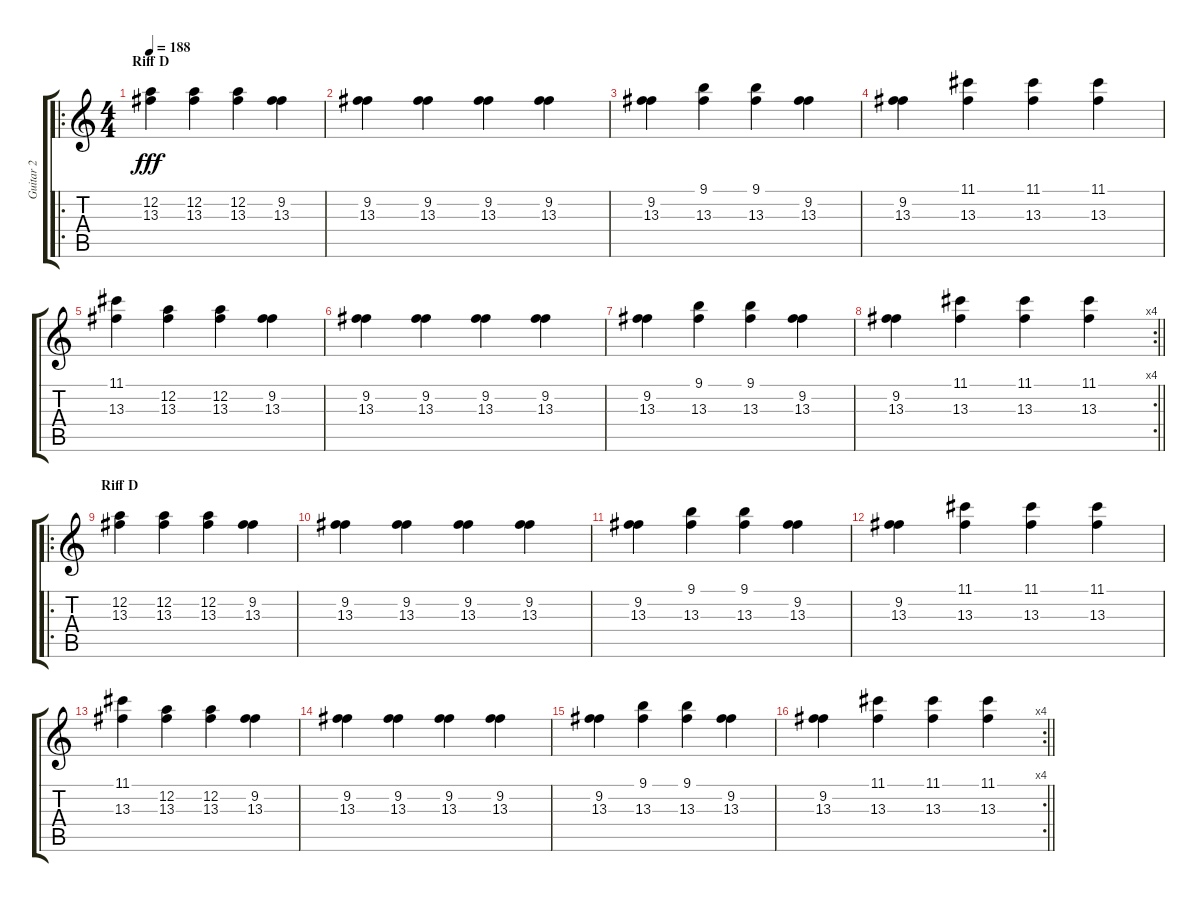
\track ("Guitar 2" "Guitar 2") {instrument overdrivenguitar}
\staff {score tabs}
\tuning (D4 A3 F3 C3 G2 D2) {hide}
\ro
\ts (4 4)
\section ("" "Riff D")
\tempo 188
\clef g2
\ks c
(12.2 13.3).4{dy fff} (12.2 13.3).4 (12.2 13.3).4 (9.2 13.3).4 |
(9.2 13.3).4 (9.2 13.3).4 (9.2 13.3).4 (9.2 13.3).4 |
(9.2 13.3).4 (9.1 13.3).4 (9.1 13.3).4 (9.2 13.3).4 |
(9.2 13.3).4 (11.1 13.3).4 (11.1 13.3).4 (11.1 13.3).4 |
(11.1 13.3).4 (12.2 13.3).4 (12.2 13.3).4 (9.2 13.3).4 |
(9.2 13.3).4 (9.2 13.3).4 (9.2 13.3).4 (9.2 13.3).4 |
(9.2 13.3).4 (9.1 13.3).4 (9.1 13.3).4 (9.2 13.3).4 |
\rc 4
\barLineRight lightlight
(9.2 13.3).4 (11.1 13.3).4 (11.1 13.3).4 (11.1 13.3).4 |
\ro
\section ("" "Riff D")
(12.2 13.3).4{volume 11} (12.2 13.3).4 (12.2 13.3).4 (9.2 13.3).4 |
(9.2 13.3).4 (9.2 13.3).4 (9.2 13.3).4 (9.2 13.3).4 |
(9.2 13.3).4 (9.1 13.3).4 (9.1 13.3).4 (9.2 13.3).4 |
(9.2 13.3).4 (11.1 13.3).4 (11.1 13.3).4 (11.1 13.3).4 |
(11.1 13.3).4 (12.2 13.3).4 (12.2 13.3).4 (9.2 13.3).4 |
(9.2 13.3).4 (9.2 13.3).4 (9.2 13.3).4 (9.2 13.3).4 |
(9.2 13.3).4 (9.1 13.3).4 (9.1 13.3).4 (9.2 13.3).4 |
\rc 4
\barLineRight lightlight
(9.2 13.3).4 (11.1 13.3).4 (11.1 13.3).4 (11.1 13.3).4
